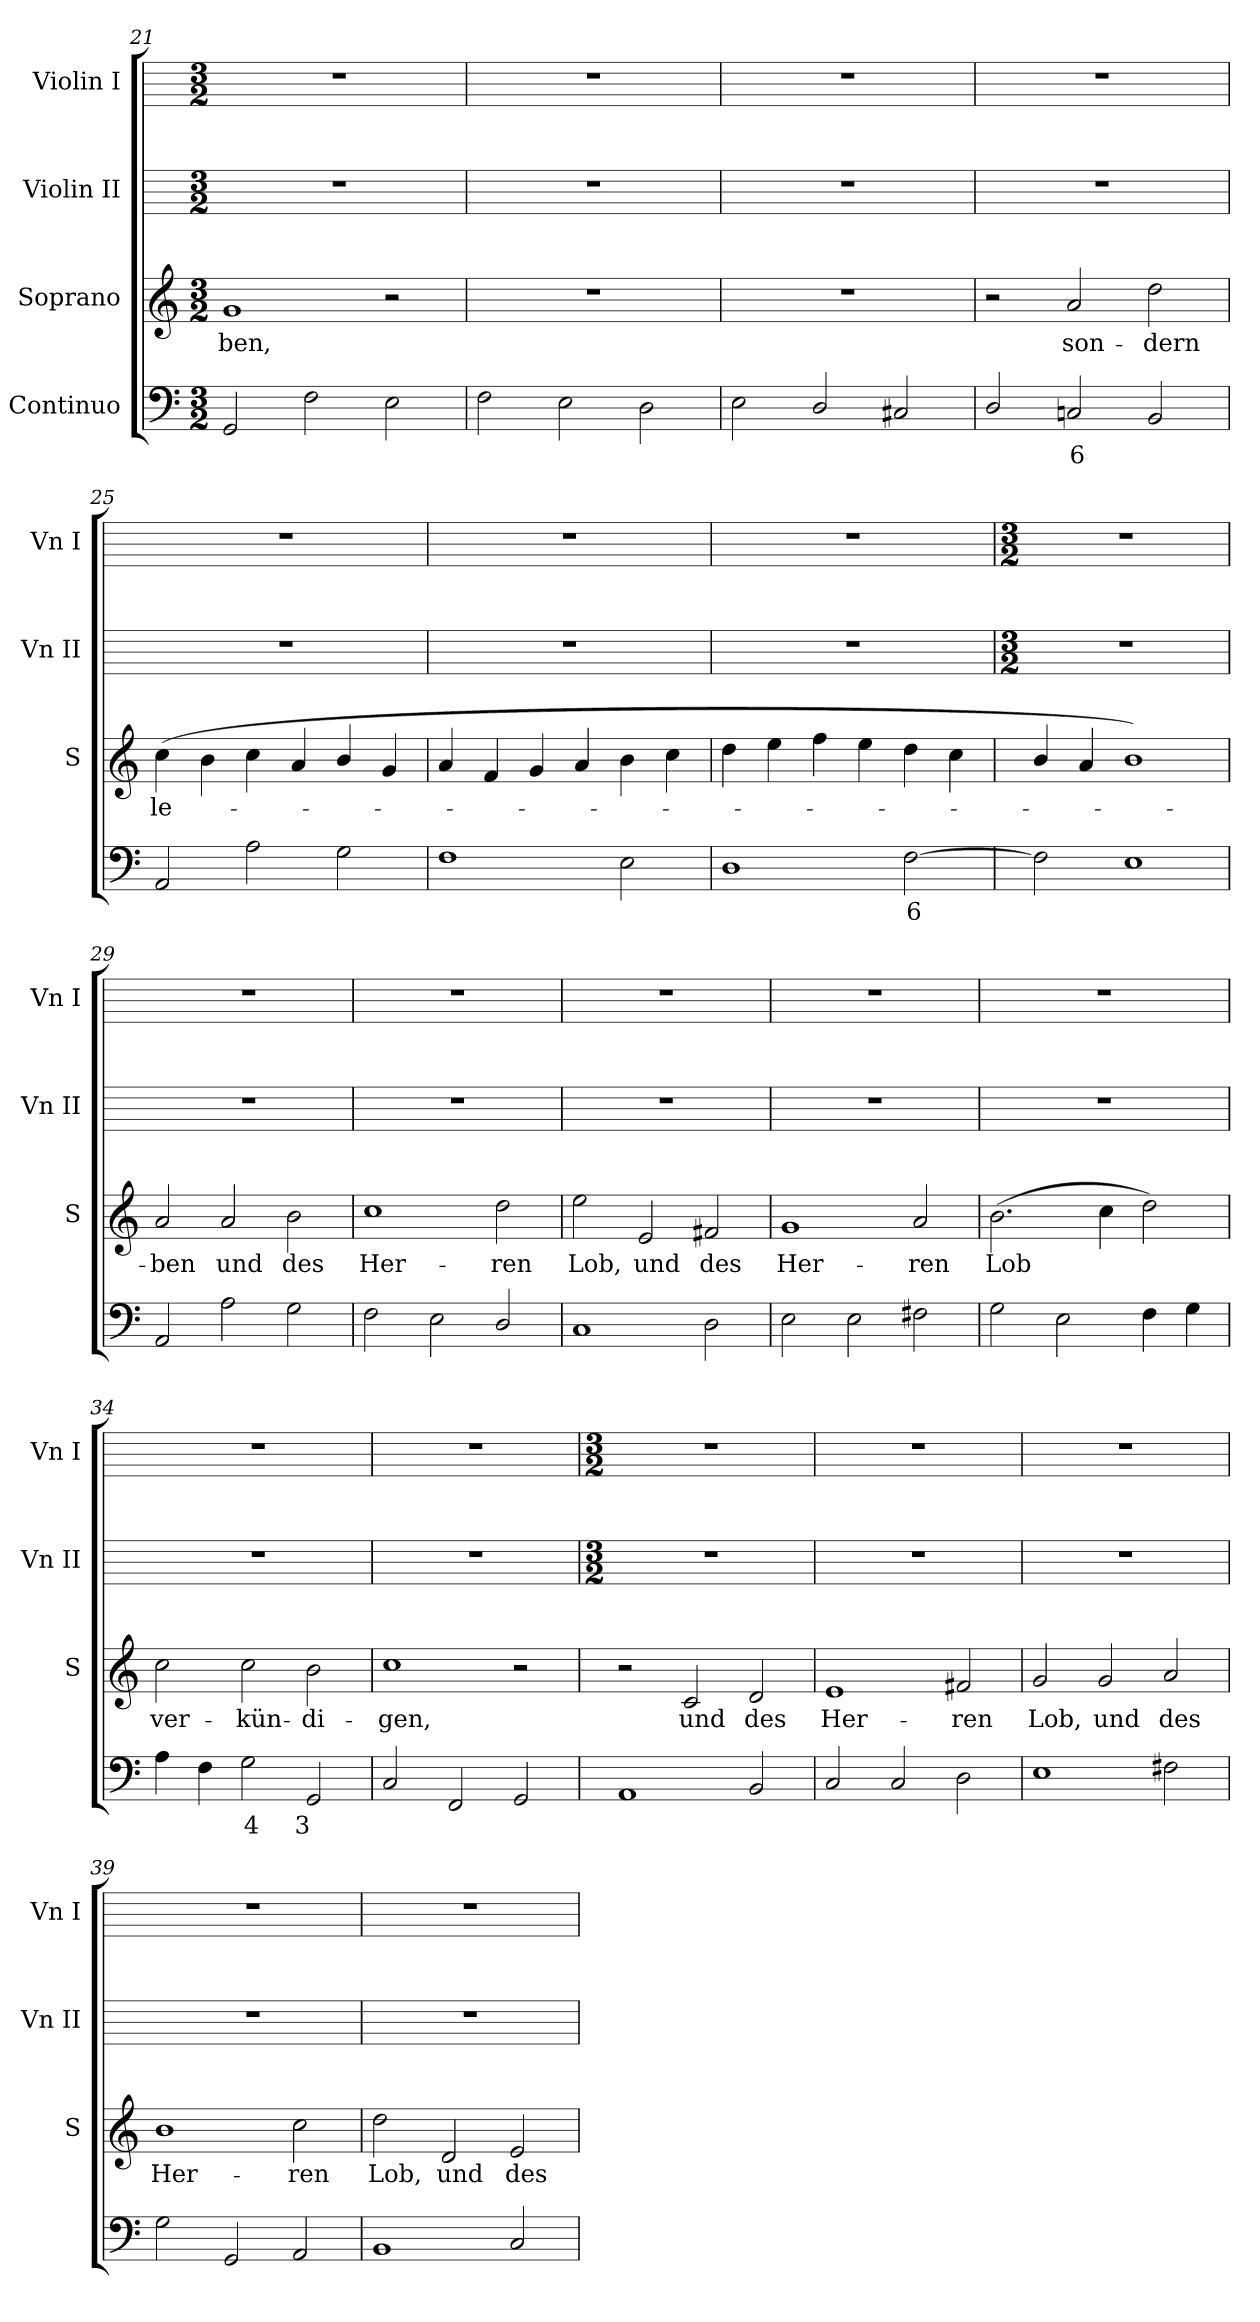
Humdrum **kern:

**kern	**text	**kern	**text	**kern	**kern
*part4	*part4	*part3	*part3	*part2	*part1
*staff4	*staff4	*staff3	*staff3	*staff2	*staff1
*I"Continuo	*	*I"Soprano	*	*I"Violin II	*I"Violin I
*	*	*I'S	*	*I'Vn II	*I'Vn I
*clefF4	*	*clefG2	*	*	*
*k[]	*	*k[]	*	*	*
*C:	*	*C:	*	*	*
*M3/2	*	*M3/2	*	*M3/2	*M3/2
=21	=21	=21	=21	=21	=21
!	!	!	!LO:LY:b	!	!
2GG	.	1g	ben,	1.r	1.r
2F	.	.	.	.	.
2E	.	2r	.	.	.
=22	=22	=22	=22	=22	=22
!	!	!LO:N:vis=1	!	!	!
2F	.	1.r	.	1.r	1.r
2E	.	.	.	.	.
2D	.	.	.	.	.
=23	=23	=23	=23	=23	=23
!	!	!LO:N:vis=1	!	!	!
2E	.	1.r	.	1.r	1.r
2D/	.	.	.	.	.
2C#X	.	.	.	.	.
=24	=24	=24	=24	=24	=24
2D/	.	2r	.	1.r	1.r
!	!LO:LY:b	!	!LO:LY:b	!	!
2Cn	6	2a	son-	.	.
!	!	!	!LO:LY:b	!	!
2BB	.	2dd	-dern	.	.
=25	=25	=25	=25	=25	=25
!	!	!	!LO:LY:b	!	!
2AA	.	(<4cc	le-	1.r	1.r
.	.	4b	.	.	.
2A	.	4cc	.	.	.
.	.	4a	.	.	.
2G	.	4b/	.	.	.
.	.	4g	.	.	.
=26	=26	=26	=26	=26	=26
1F	.	4a	.	1.r	1.r
.	.	4f	.	.	.
.	.	4g	.	.	.
.	.	4a	.	.	.
2E	.	4b	.	.	.
.	.	4cc	.	.	.
=27	=27	=27	=27	=27	=27
1D	.	4dd	.	1.r	1.r
.	.	4ee	.	.	.
.	.	4ff	.	.	.
.	.	4ee	.	.	.
!	!LO:LY:b	!	!	!	!
[2F	6	4dd	.	.	.
.	.	4cc	.	.	.
!!LO:LB:g=z
=28	=28	=28	=28	=28	=28
*	*	*	*	*M3/2	*M3/2
2F]	.	4b/	.	1.r	1.r
.	.	4a	.	.	.
1E	.	1b)	.	.	.
=29	=29	=29	=29	=29	=29
!	!	!	!LO:LY:b	!	!
2AA	.	2a	ben	1.r	1.r
!	!	!	!LO:LY:b	!	!
2A	.	2a	und	.	.
!	!	!	!LO:LY:b	!	!
2G	.	2b	des	.	.
=30	=30	=30	=30	=30	=30
!	!	!	!LO:LY:b	!	!
2F	.	1cc	Her-	1.r	1.r
2E	.	.	.	.	.
!	!	!	!LO:LY:b	!	!
2D/	.	2dd	-ren	.	.
=31	=31	=31	=31	=31	=31
!	!	!	!LO:LY:b	!	!
1C	.	2ee	Lob,	1.r	1.r
!	!	!	!LO:LY:b	!	!
.	.	2e	und	.	.
!	!	!	!LO:LY:b	!	!
2D	.	2f#X	des	.	.
=32	=32	=32	=32	=32	=32
!	!	!	!LO:LY:b	!	!
2E	.	1g	Her-	1.r	1.r
2E	.	.	.	.	.
!	!	!	!LO:LY:b	!	!
2F#X	.	2a	-ren	.	.
=33	=33	=33	=33	=33	=33
!	!	!	!LO:LY:b	!	!
2G	.	(>2.b	Lob	1.r	1.r
2E	.	.	.	.	.
.	.	4cc	.	.	.
4F	.	2dd)	.	.	.
4G	.	.	.	.	.
=34	=34	=34	=34	=34	=34
!	!	!	!LO:LY:b	!	!
4A	.	2cc	ver-	1.r	1.r
4F	.	.	.	.	.
!	!LO:LY:b	!	!LO:LY:b	!	!
2G	4	2cc	-kün-	.	.
!	!LO:LY:b	!	!LO:LY:b	!	!
2GG	3	2b	-di-	.	.
=35	=35	=35	=35	=35	=35
!	!	!	!LO:LY:b	!	!
2C	.	1cc	-gen,	1.r	1.r
2FF	.	.	.	.	.
2GG	.	2r	.	.	.
!!LO:LB:g=z
=36	=36	=36	=36	=36	=36
*	*	*	*	*M3/2	*M3/2
1AA	.	2r	.	1.r	1.r
!	!	!	!LO:LY:b	!	!
.	.	2c	und	.	.
!	!	!	!LO:LY:b	!	!
2BB	.	2d	des	.	.
=37	=37	=37	=37	=37	=37
!	!	!	!LO:LY:b	!	!
2C	.	1e	Her-	1.r	1.r
2C	.	.	.	.	.
!	!	!	!LO:LY:b	!	!
2D	.	2f#X	-ren	.	.
=38	=38	=38	=38	=38	=38
!	!	!	!LO:LY:b	!	!
1E	.	2g	Lob,	1.r	1.r
!	!	!	!LO:LY:b	!	!
.	.	2g	und	.	.
!	!	!	!LO:LY:b	!	!
2F#X	.	2a	des	.	.
=39	=39	=39	=39	=39	=39
!	!	!	!LO:LY:b	!	!
2G	.	1b	Her-	1.r	1.r
2GG	.	.	.	.	.
!	!	!	!LO:LY:b	!	!
2AA	.	2cc	-ren	.	.
=40	=40	=40	=40	=40	=40
!	!	!	!LO:LY:b	!	!
1BB	.	2dd	Lob,	1.r	1.r
!	!	!	!LO:LY:b	!	!
.	.	2d	und	.	.
!	!	!	!LO:LY:b	!	!
2C	.	2e	des	.	.
=	=	=	=	=	=
*-	*-	*-	*-	*-	*-
